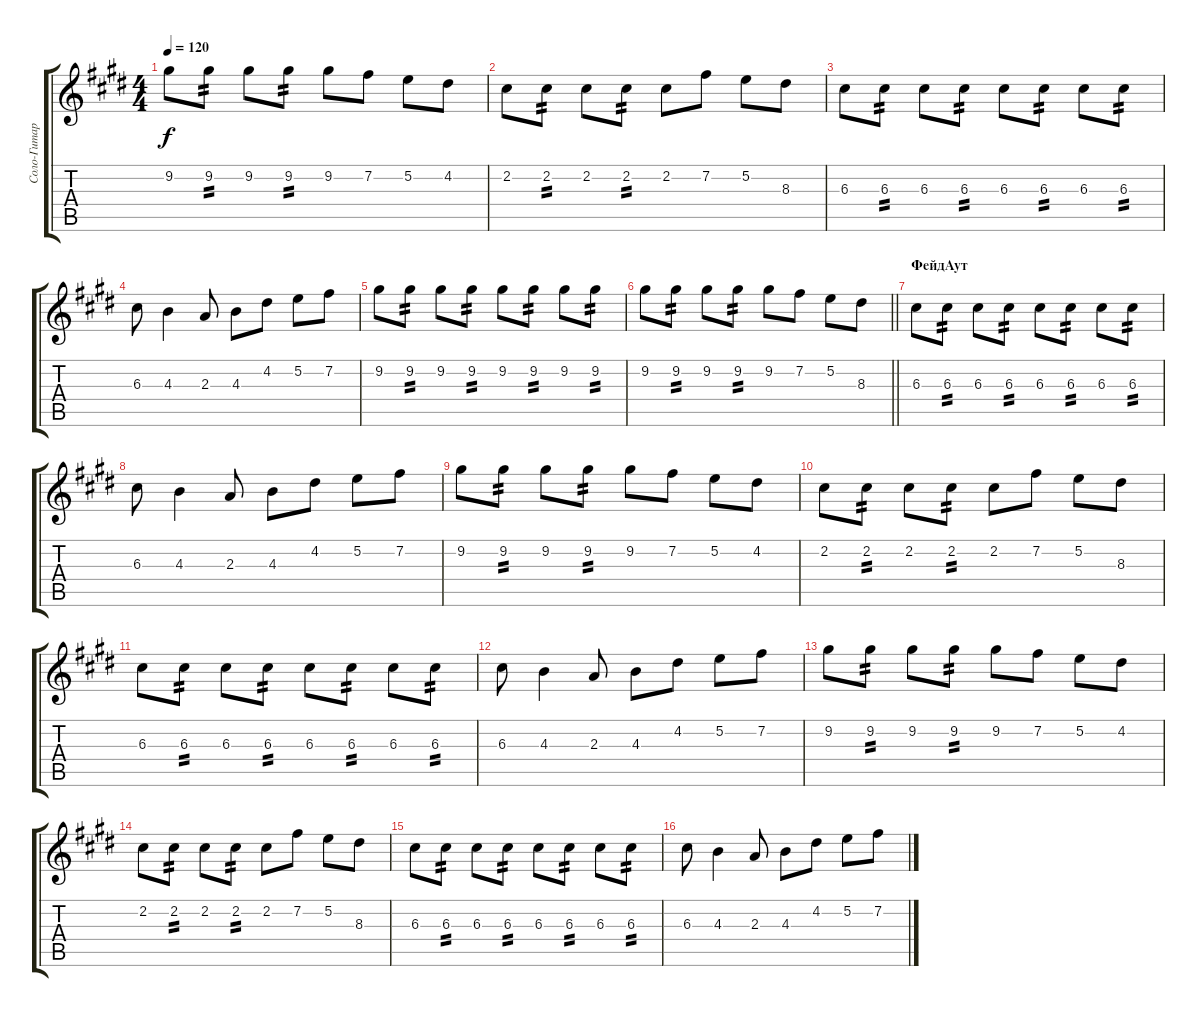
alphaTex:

\track ("Соло-Гитара 2" "Соло-Гитар") {instrument electricguitarjazz}
\staff {score tabs}
\tuning (E4 B3 G3 D3 A2 E2) {hide}
\ts (4 4)
\tempo 120
\clef g2
\ks e
9.2.8{dy f} 9.2.8{tp 2} 9.2.8 9.2.8{tp 2} 9.2.8 7.2.8 5.2.8 4.2.8 |
2.2.8 2.2.8{tp 2} 2.2.8 2.2.8{tp 2} 2.2.8 7.2.8 5.2.8 8.3.8 |
6.3.8 6.3.8{tp 2} 6.3.8 6.3.8{tp 2} 6.3.8 6.3.8{tp 2} 6.3.8 6.3.8{tp 2} |
6.3.8 4.3.4 2.3.8 4.3.8 4.2.8 5.2.8 7.2.8 |
9.2.8 9.2.8{tp 2} 9.2.8 9.2.8{tp 2} 9.2.8 9.2.8{tp 2} 9.2.8 9.2.8{tp 2} |
\barLineRight lightlight
9.2.8 9.2.8{tp 2} 9.2.8 9.2.8{tp 2} 9.2.8 7.2.8 5.2.8 8.3.8 |
\section ("" "ФейдАут")
6.3.8 6.3.8{tp 2} 6.3.8 6.3.8{tp 2} 6.3.8 6.3.8{tp 2} 6.3.8 6.3.8{tp 2} |
6.3.8 4.3.4 2.3.8 4.3.8 4.2.8 5.2.8 7.2.8 |
9.2.8 9.2.8{tp 2} 9.2.8 9.2.8{tp 2} 9.2.8 7.2.8 5.2.8 4.2.8 |
2.2.8 2.2.8{tp 2} 2.2.8 2.2.8{tp 2} 2.2.8 7.2.8 5.2.8 8.3.8 |
6.3.8 6.3.8{tp 2} 6.3.8 6.3.8{tp 2} 6.3.8 6.3.8{tp 2} 6.3.8 6.3.8{tp 2} |
6.3.8 4.3.4 2.3.8 4.3.8 4.2.8 5.2.8 7.2.8 |
9.2.8 9.2.8{tp 2} 9.2.8 9.2.8{tp 2} 9.2.8 7.2.8 5.2.8 4.2.8 |
2.2.8 2.2.8{tp 2} 2.2.8 2.2.8{tp 2} 2.2.8 7.2.8 5.2.8 8.3.8 |
6.3.8 6.3.8{tp 2} 6.3.8 6.3.8{tp 2} 6.3.8 6.3.8{tp 2} 6.3.8 6.3.8{tp 2} |
6.3.8 4.3.4 2.3.8 4.3.8 4.2.8 5.2.8 7.2.8
